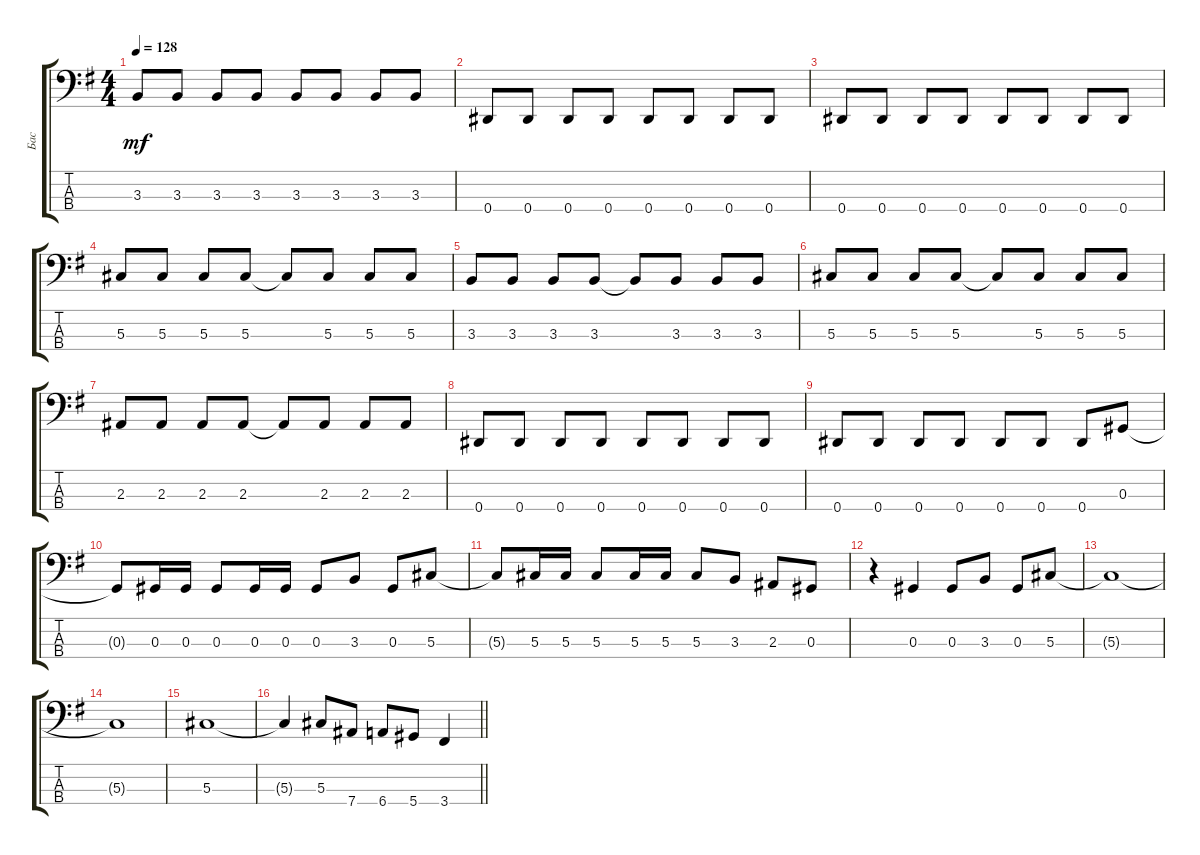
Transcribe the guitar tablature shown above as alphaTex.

\track ("Бас" "Бас") {instrument electricbassfinger}
\staff {score tabs}
\tuning (Gb2 Db2 Ab1 Eb1) {hide}
\ts (4 4)
\tempo 128
\clef f4
\ks eminor
3.3.8{dy mf} 3.3.8 3.3.8 3.3.8 3.3.8 3.3.8 3.3.8 3.3.8 |
0.4.8 0.4.8 0.4.8 0.4.8 0.4.8 0.4.8 0.4.8 0.4.8 |
0.4.8 0.4.8 0.4.8 0.4.8 0.4.8 0.4.8 0.4.8 0.4.8 |
5.3.8 5.3.8 5.3.8 5.3.8 5.3{t}.8 5.3.8 5.3.8 5.3.8 |
3.3.8 3.3.8 3.3.8 3.3.8 3.3{t}.8 3.3.8 3.3.8 3.3.8 |
5.3.8 5.3.8 5.3.8 5.3.8 5.3{t}.8 5.3.8 5.3.8 5.3.8 |
2.3.8 2.3.8 2.3.8 2.3.8 2.3{t}.8 2.3.8 2.3.8 2.3.8 |
0.4.8 0.4.8 0.4.8 0.4.8 0.4.8 0.4.8 0.4.8 0.4.8 |
0.4.8 0.4.8 0.4.8 0.4.8 0.4.8 0.4.8 0.4.8 0.3.8 |
0.3{t}.8 0.3.16 0.3.16 0.3.8 0.3.16 0.3.16 0.3.8 3.3.8 0.3.8 5.3.8 |
5.3{t}.8 5.3.16 5.3.16 5.3.8 5.3.16 5.3.16 5.3.8 3.3.8 2.3.8 0.3.8 |
r.4 0.3.4 0.3.8 3.3.8 0.3.8 5.3.8 |
5.3{t}.1 |
5.3{t}.1 |
5.3.1 |
\barLineRight lightlight
5.3{t}.4 5.3.8 7.4.8 6.4.8 5.4.8 3.4.4
